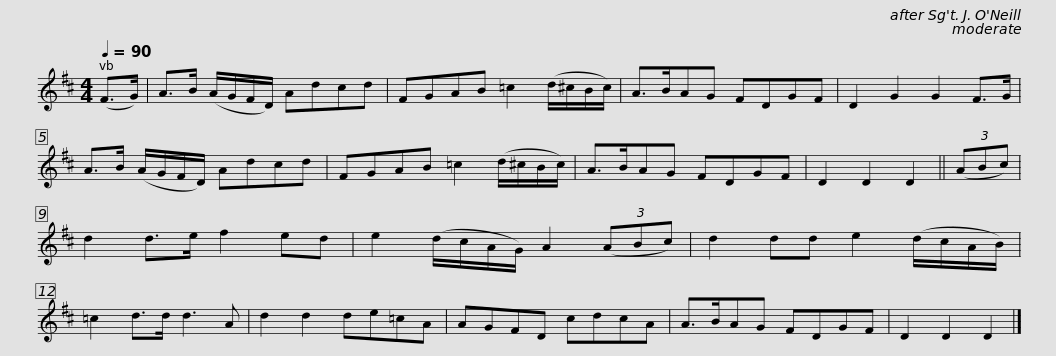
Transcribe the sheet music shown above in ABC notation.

X:1
L:1/8
Q:1/4=90
M:4/4
I:linebreak $
K:D
V:1 treble
V:1
 (F>G) | A>B (A/G/F/D/) Adcd | FGAB =c2 (d/^c/B/c/) | A>BAG FDGF | D2 G2 G2 F>G |$ %5
 A>B (A/G/F/D/) Adcd | FGAB =c2 (d/^c/B/c/) | A>BAG FDGF | D2 D2 D2 || (3(ABc) | %10
 d2 d>e f2 ed |$ e2 (d/c/A/G/) A2 (3(ABc) | d2 dd e2 (d/c/A/B/) | =c2 d>d d3 A | d2 d2 de=cA | %15
 AGFD cdcA |$ A>BAG FDGF | D2 D2 D2 |] %18
